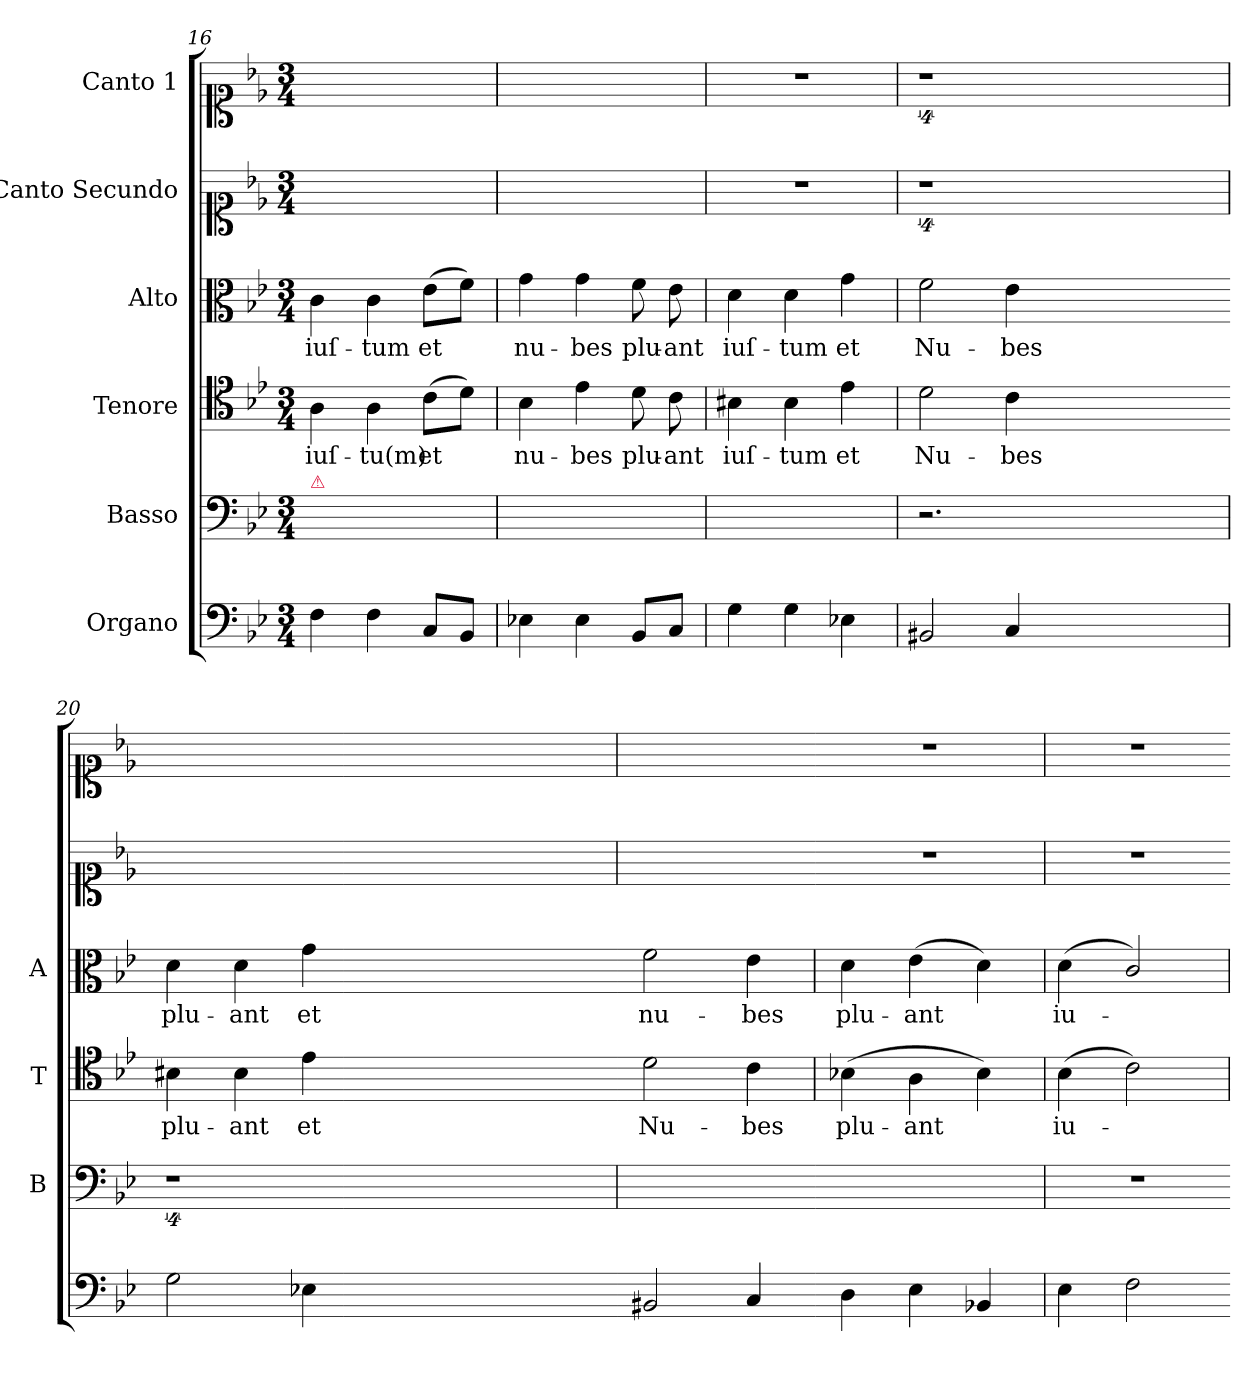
**kern	**kern	**kern	**text	**kern	**text	**kern	**kern
*part6	*part5	*part4	*part4	*part3	*part3	*part2	*part1
*staff6	*staff5	*staff4	*staff4	*staff3	*staff3	*staff2	*staff1
*I"Organo	*I"Basso	*I"Tenore	*	*I"Alto	*	*I"Canto Secundo	*I"Canto 1
*	*I'B	*I'T	*	*I'A	*	*	*
*clefF4	*clefF4	*clefC4	*	*clefC3	*	*clefC1	*clefC1
*k[b-e-]	*k[b-e-]	*k[b-e-]	*	*k[b-e-]	*	*k[b-e-]	*k[b-e-]
*M3/4	*M3/4	*M3/4	*	*M3/4	*	*M3/4	*M3/4
=16	=16	=16	=16	=16	=16	=16	=16
!	!LO:TX:a:color=crimson:t=⚠	!	!	!	!	!	!
4F\	2.ryy	4A\	iuſ-	4c\	iuſ-	2.ryy	2.ryy
4F\	.	4A\	-tu(m)	4c\	-tum	.	.
!	!	!	!	!	!LO:LY:i	!	!
8C/L	.	(>8c\L	et	(>8e-\L	et	.	.
8BB-/J	.	8d\J)	.	8f\J)	.	.	.
=17	=17	=17	=17	=17	=17	=17	=17
!	!	!	!	!	!LO:LY:i	!	!
4E-X\	2.ryy	4B-\	nu-	4g\	nu-	2.ryy	2.ryy
!	!	!	!	!	!LO:LY:i	!	!
4E-\	.	4e-\	-bes	4g\	-bes	.	.
!	!	!	!	!	!LO:LY:i	!	!
8BB-/L	.	8d\	plu-	8f\	plu-	.	.
!	!	!	!	!	!LO:LY:i	!	!
8C/J	.	8c\	-ant	8e-\	-ant	.	.
=18	=18	=18	=18	=18	=18	=18	=18
!	!	!	!	!	!LO:LY:i	!	!
4G\	2.ryy	4B#X\	iuſ-	4d\	iuſ-	2.r	2.r
!	!	!	!	!	!LO:LY:i	!	!
4G\	.	4B#\	-tum	4d\	-tum	.	.
4E-X\	.	4e-\	et	4g\	et	.	.
=19	=19	=19	=19	=19	=19	=19	=19
2BB#X/	2.r	2d\	Nu-	2f\	Nu-	4%9r	4%9r
4C/	.	4c\	-bes	4e-\	-bes	.	.
1.ryy	1.ryy	1.ryy	.	1.ryy	.	.	.
=20	=20	=20-	=20	=20-	=20	=20	=20
2G\	4%9r	4B#X\	plu-	4d\	plu-	0ryy	0ryy
.	.	4B#\	-ant	4d\	-ant	.	.
4E-X\	.	4e-\	et	4g\	et	.	.
1.ryy	.	1.ryy	.	1.ryy	.	.	.
.	.	.	.	.	.	4ryy	4ryy
=21-	=21	=21-	=21	=21-	=21	=21	=21
2BB#X/	2.ryy	2d\	Nu-	2f\	nu-	2.ryy	2.ryy
4C/	.	4c\	-bes	4e-\	-bes	.	.
=22-	=22	=22	=22	=22	=22	=22	=22
4D\	2.ryy	(4B-X\	plu-	4d\	plu-	2.r	2.r
4E-\	.	4A\	-ant	(>4e-\	-ant	.	.
4BB-X/	.	4B-\)	.	4d\)	.	.	.
=23	=23	=23	=23	=23	=23	=23	=23
4E-\	2.r	(>4B-\	iu-	(<4d\	iu-	2.r	2.r
2F\	.	2c\)	.	2c/)	.	.	.
=-	=	=	=-	=	=-	=-	=-
*-	*-	*-	*-	*-	*-	*-	*-
